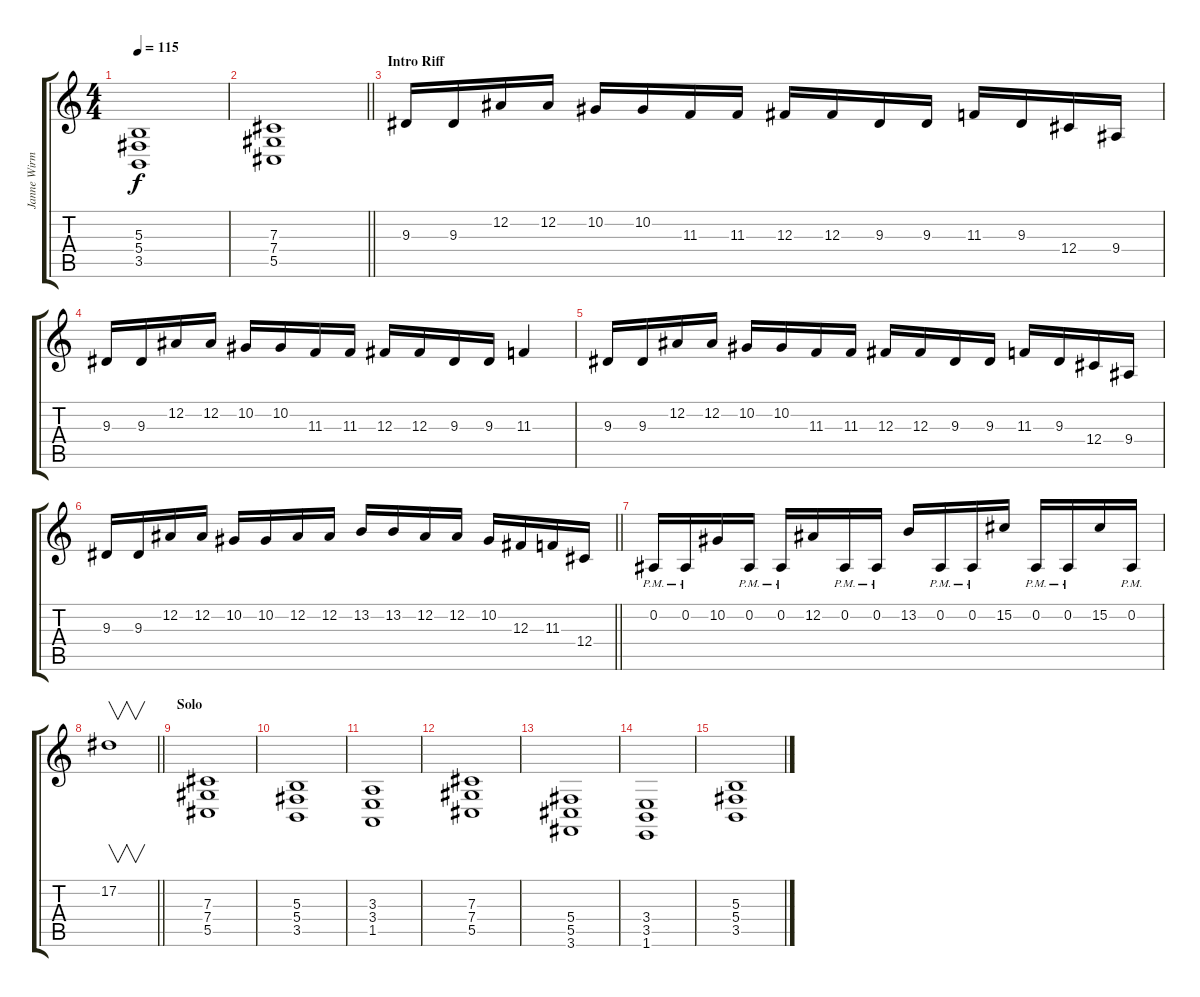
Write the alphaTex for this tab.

\track ("Janne Wirman (Keyboards)" "Janne Wirm") {instrument lead1square}
\staff {score tabs}
\tuning (Eb4 Bb3 Gb3 Db3 Ab2 Eb2) {hide}
\ts (4 4)
\tempo 115
\clef g2
\ks c
(5.3 5.4 3.5).1{dy f} |
\barLineRight lightlight
(7.3 7.4 5.5).1 |
\section ("" "Intro Riff")
9.3.16 9.3.16 12.2.16 12.2.16 10.2.16 10.2.16 11.3.16 11.3.16 12.3.16 12.3.16 9.3.16 9.3.16 11.3.16 9.3.16 12.4.16 9.4.16 |
9.3.16 9.3.16 12.2.16 12.2.16 10.2.16 10.2.16 11.3.16 11.3.16 12.3.16 12.3.16 9.3.16 9.3.16 11.3.4 |
9.3.16 9.3.16 12.2.16 12.2.16 10.2.16 10.2.16 11.3.16 11.3.16 12.3.16 12.3.16 9.3.16 9.3.16 11.3.16 9.3.16 12.4.16 9.4.16 |
\barLineRight lightlight
9.3.16 9.3.16 12.2.16 12.2.16 10.2.16 10.2.16 12.2.16 12.2.16 13.2.16 13.2.16 12.2.16 12.2.16 10.2.16 12.3.16 11.3.16 12.4.16 |
0.2{pm}.16 0.2{pm}.16 10.2.16 0.2{pm}.16 0.2{pm}.16 12.2.16 0.2{pm}.16 0.2{pm}.16 13.2.16 0.2{pm}.16 0.2{pm}.16 15.2.16 0.2{pm}.16 0.2{pm}.16 15.2.16 0.2{pm}.16 |
\barLineRight lightlight
17.2.1{v} |
\section ("" "Solo")
(7.3 7.4 5.5).1 |
(5.3 5.4 3.5).1 |
(3.3 3.4 1.5).1 |
(7.3 7.4 5.5).1 |
(5.4 5.5 3.6).1 |
(3.4 3.5 1.6).1 |
(5.3 5.4 3.5).1
